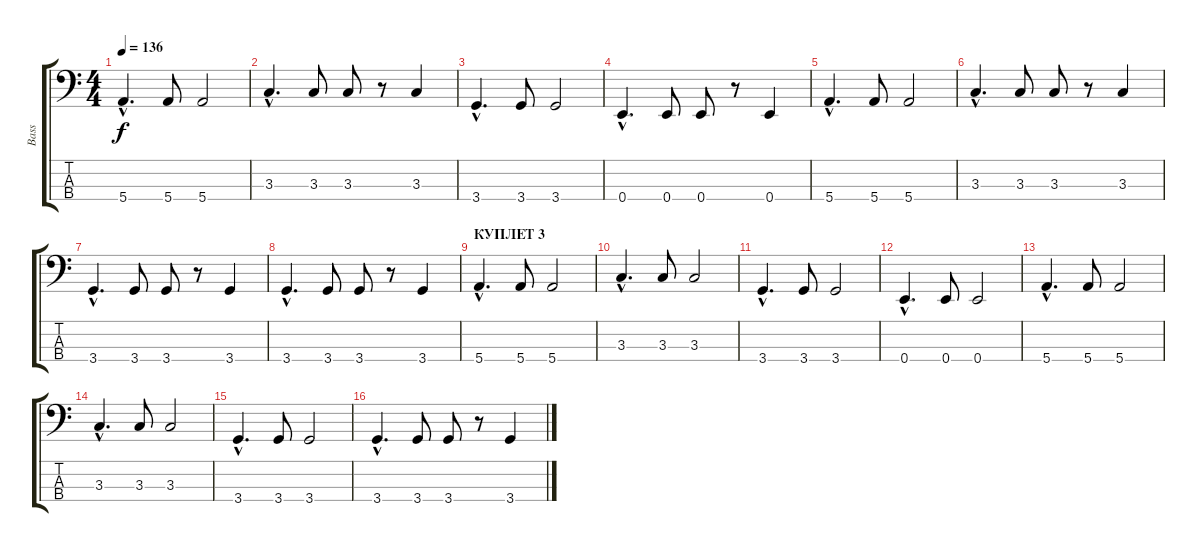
\track ("Bass" "Bass") {instrument electricbasspick}
\staff {score tabs}
\tuning (G2 D2 A1 E1) {hide}
\ts (4 4)
\tempo 136
\clef f4
\ks c
5.4{hac}.4{d dy f} 5.4.8 5.4.2 |
3.3{hac}.4{d} 3.3.8 3.3.8 r.8 3.3.4 |
3.4{hac}.4{d} 3.4.8 3.4.2 |
0.4{hac}.4{d} 0.4.8 0.4.8 r.8 0.4.4 |
5.4{hac}.4{d} 5.4.8 5.4.2 |
3.3{hac}.4{d} 3.3.8 3.3.8 r.8 3.3.4 |
3.4{hac}.4{d} 3.4.8 3.4.8 r.8 3.4.4 |
3.4{hac}.4{d} 3.4.8 3.4.8 r.8 3.4.4 |
\section ("" "КУПЛЕТ 3")
5.4{hac}.4{d} 5.4.8 5.4.2 |
3.3{hac}.4{d} 3.3.8 3.3.2 |
3.4{hac}.4{d} 3.4.8 3.4.2 |
0.4{hac}.4{d} 0.4.8 0.4.2 |
5.4{hac}.4{d} 5.4.8 5.4.2 |
3.3{hac}.4{d} 3.3.8 3.3.2 |
3.4{hac}.4{d} 3.4.8 3.4.2 |
3.4{hac}.4{d} 3.4.8 3.4.8 r.8 3.4.4
